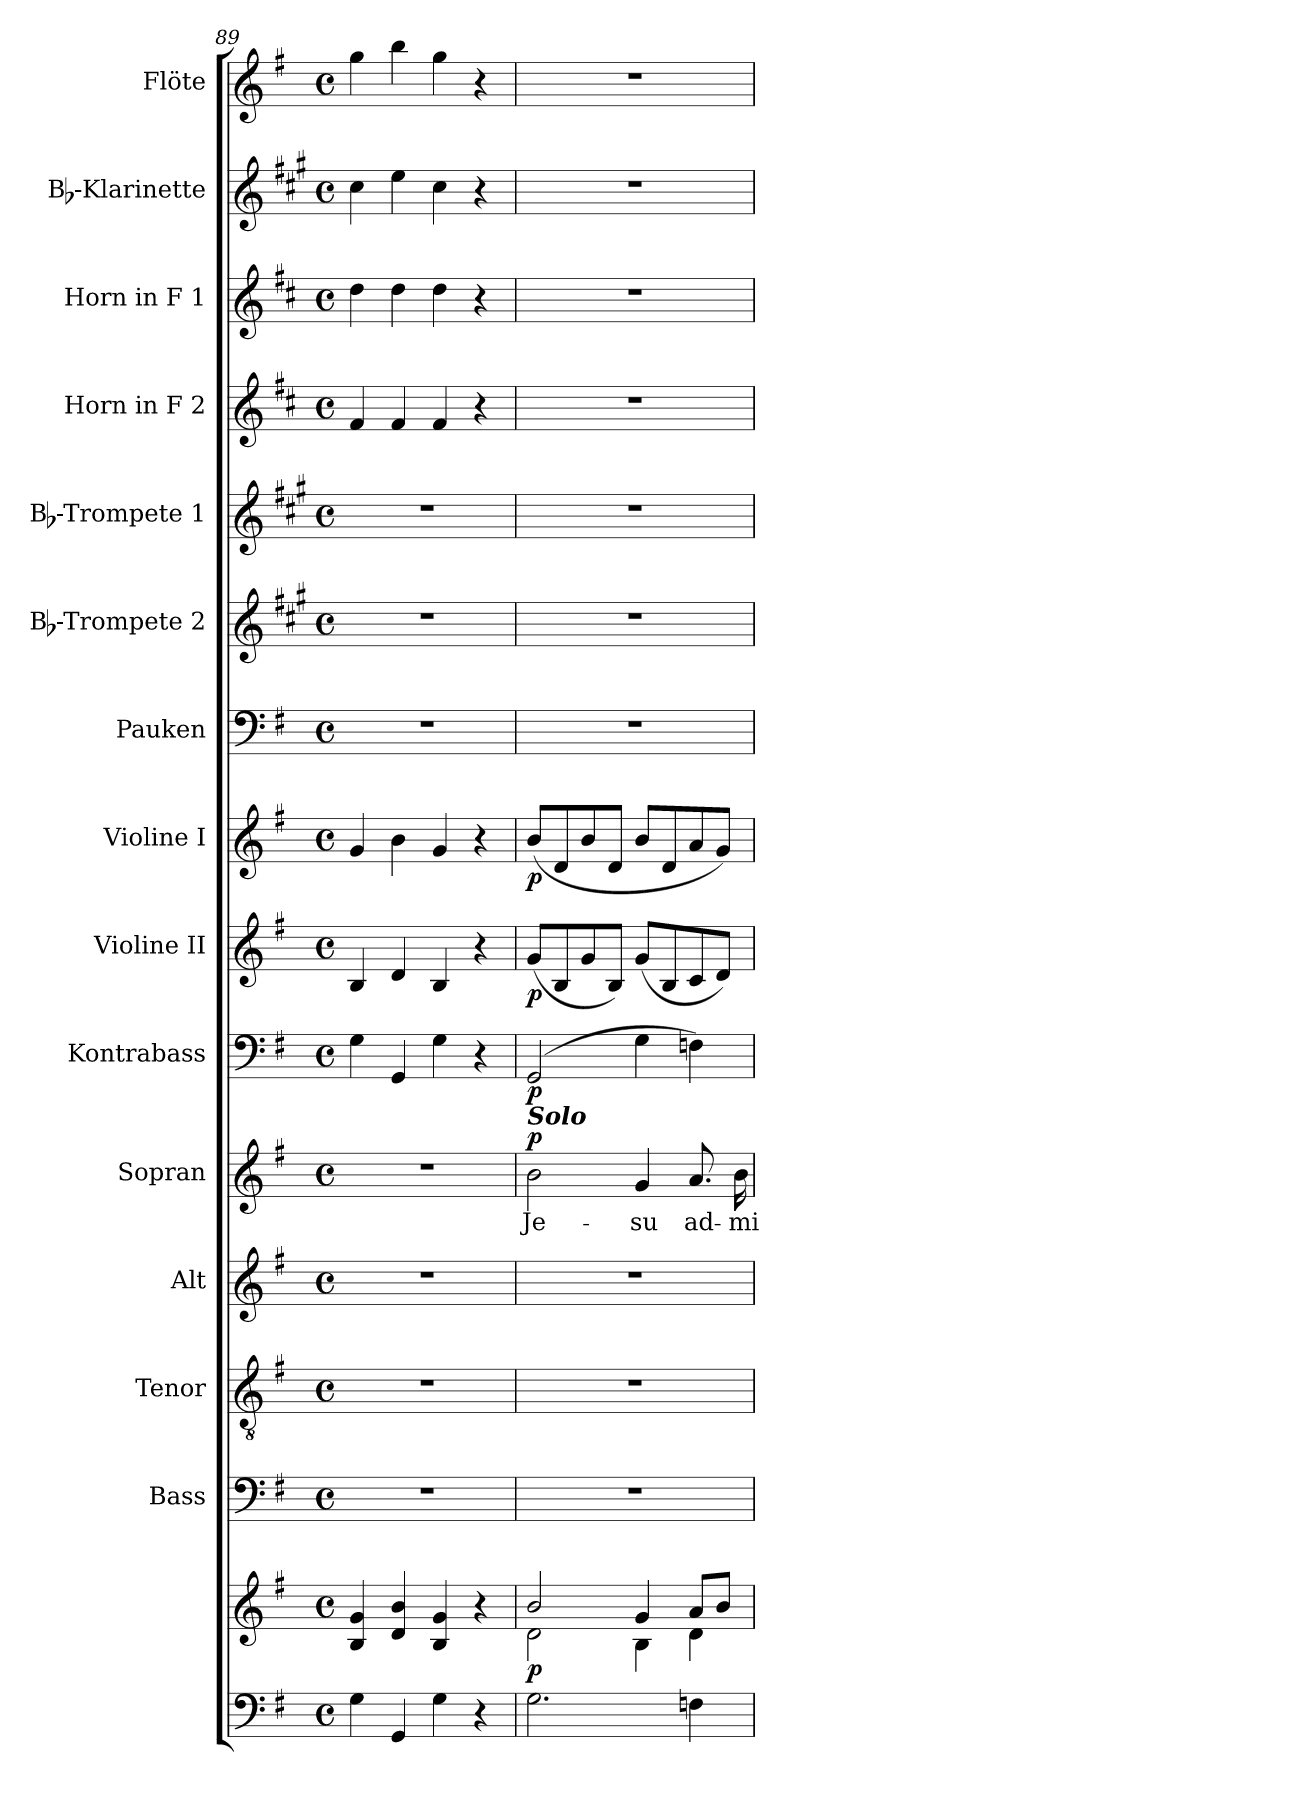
**kern	**kern	**dynam	**kern	**kern	**kern	**kern	**text	**dynam	**kern	**dynam	**kern	**dynam	**kern	**dynam	**kern	**kern	**kern	**kern	**kern	**kern	**kern
*part15	*part15	*part15	*part14	*part13	*part12	*part11	*part11	*part11	*part10	*part10	*part9	*part9	*part8	*part8	*part7	*part6	*part5	*part4	*part3	*part2	*part1
*staff16	*staff15	*staff15/16	*staff14	*staff13	*staff12	*staff11	*staff11	*staff11	*staff10	*staff10	*staff9	*staff9	*staff8	*staff8	*staff7	*staff6	*staff5	*staff4	*staff3	*staff2	*staff1
*	*	*	*I"Bass	*I"Tenor	*I"Alt	*I"Sopran	*	*	*I"Kontrabass	*	*I"Violine II	*	*I"Violine I	*	*I"Pauken	*I"Bb-Trompete 2	*I"Bb-Trompete 1	*I"Horn in F 2	*I"Horn in F 1	*I"Bb-Klarinette	*I"Flöte
*	*	*	*I'B.	*I'T.	*I'A.	*I'S.	*	*	*I'Kb.	*	*I'Vl. II	*	*I'Vl. I	*	*I'Pk.	*I'Bb Trp. 2	*I'Bb Trp. 1	*	*	*I'Bb Kl.	*I'Fl.
*clefF4	*clefG2	*	*clefF4	*clefGv2	*clefG2	*clefG2	*	*	*clefF4	*	*clefG2	*	*clefG2	*	*clefF4	*clefG2	*clefG2	*clefG2	*clefG2	*clefG2	*clefG2
*	*	*	*	*	*	*	*	*	*ITrd7c12	*	*	*	*	*	*	*ITrd1c2	*ITrd1c2	*ITrd4c7	*ITrd4c7	*ITrd1c2	*
*k[f#]	*k[f#]	*	*k[f#]	*k[f#]	*k[f#]	*k[f#]	*	*	*k[f#]	*	*k[f#]	*	*k[f#]	*	*k[f#]	*k[f#]	*k[f#]	*k[f#]	*k[f#]	*k[f#]	*k[f#]
*G:	*G:	*	*G:	*G:	*G:	*G:	*	*	*G:	*	*G:	*	*G:	*	*G:	*G:	*G:	*G:	*G:	*G:	*G:
*M4/4	*M4/4	*	*M4/4	*M4/4	*M4/4	*M4/4	*	*	*M4/4	*	*M4/4	*	*M4/4	*	*M4/4	*M4/4	*M4/4	*M4/4	*M4/4	*M4/4	*M4/4
*met(c)	*met(c)	*	*met(c)	*met(c)	*met(c)	*met(c)	*	*	*met(c)	*	*met(c)	*	*met(c)	*	*met(c)	*met(c)	*met(c)	*met(c)	*met(c)	*met(c)	*met(c)
=89	=89	=89	=89	=89	=89	=89	=89	=89	=89	=89	=89	=89	=89	=89	=89	=89	=89	=89	=89	=89	=89
4G\	4B/ 4g/	.	1r	1r	1r	1r	.	.	4GG\	.	4B/	.	4g/	.	1r	1r	1r	4B/	4g\	4b\	4gg\
4GG/	4d/ 4b/	.	.	.	.	.	.	.	4GGG/	.	4d/	.	4b\	.	.	.	.	4B/	4g\	4dd\	4bb\
4G\	4B/ 4g/	.	.	.	.	.	.	.	4GG\	.	4B/	.	4g/	.	.	.	.	4B/	4g\	4b\	4gg\
4r	4r	.	.	.	.	.	.	.	4r	.	4r	.	4r	.	.	.	.	4r	4r	4r	4r
=90	=90	=90	=90	=90	=90	=90	=90	=90	=90	=90	=90	=90	=90	=90	=90	=90	=90	=90	=90	=90	=90
*	*^	*	*	*	*	*	*	*	*	*	*	*	*	*	*	*	*	*	*	*	*
!	!	!	!	!	!	!	!LO:TX:a:Bi:t=Solo	!	!	!	!	!	!	!	!	!	!	!	!	!	!	!
!	!	!	!LO:DY:b	!	!	!	!	!LO:LY:b	!LO:DY:a	!	!LO:DY:b	!	!LO:DY:b	!	!LO:DY:b	!	!	!	!	!	!	!
2.G\	2b/	2d\	p	1r	1r	1r	2b\	Je-	p	(2GGG/	p	(<8g/L	p	(<8b/L	p	1r	1r	1r	1r	1r	1r	1r
.	.	.	.	.	.	.	.	.	.	.	.	8B/	.	8d/	.	.	.	.	.	.	.	.
.	.	.	.	.	.	.	.	.	.	.	.	8g/	.	8b/	.	.	.	.	.	.	.	.
.	.	.	.	.	.	.	.	.	.	.	.	8B/J)	.	8d/J	.	.	.	.	.	.	.	.
!	!	!	!	!	!	!	!	!LO:LY:b	!	!	!	!	!	!	!	!	!	!	!	!	!	!
.	4g/	4B\	.	.	.	.	4g/	-su	.	4GG\	.	(<8g/L	.	8b/L	.	.	.	.	.	.	.	.
.	.	.	.	.	.	.	.	.	.	.	.	8B/	.	8d/	.	.	.	.	.	.	.	.
!	!	!	!	!	!	!	!	!LO:LY:b	!	!	!	!	!	!	!	!	!	!	!	!	!	!
4Fn\	8a/L	4d\	.	.	.	.	8.a/	ad-	.	4FFn\)	.	8c/	.	8a/	.	.	.	.	.	.	.	.
.	8b/J	.	.	.	.	.	.	.	.	.	.	8d/J)	.	8g/J)	.	.	.	.	.	.	.	.
!	!	!	!	!	!	!	!	!LO:LY:b	!	!	!	!	!	!	!	!	!	!	!	!	!	!
.	.	.	.	.	.	.	16b\	-mi-	.	.	.	.	.	.	.	.	.	.	.	.	.	.
*	*v	*v	*	*	*	*	*	*	*	*	*	*	*	*	*	*	*	*	*	*	*	*
=	=	=	=	=	=	=	=	=	=	=	=	=	=	=	=	=	=	=	=	=	=
*-	*-	*-	*-	*-	*-	*-	*-	*-	*-	*-	*-	*-	*-	*-	*-	*-	*-	*-	*-	*-	*-
